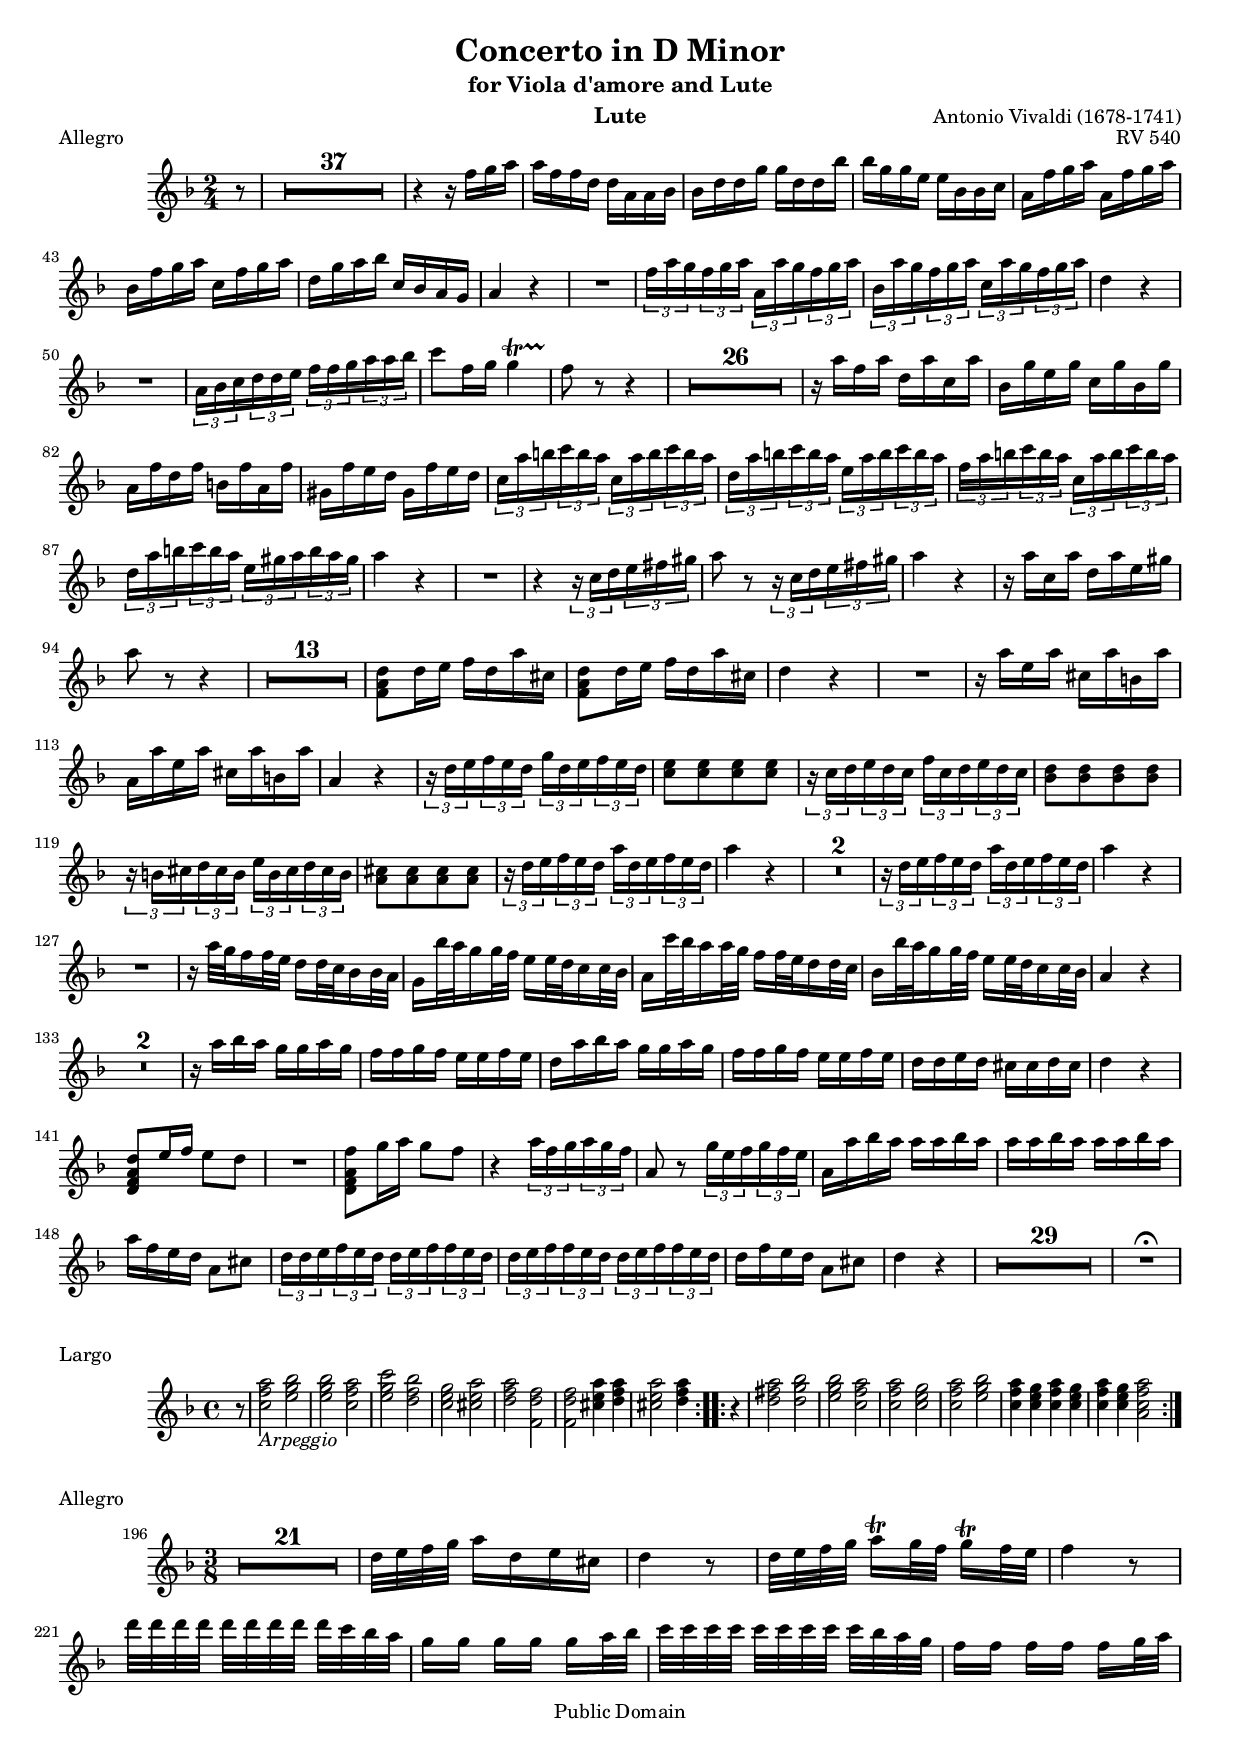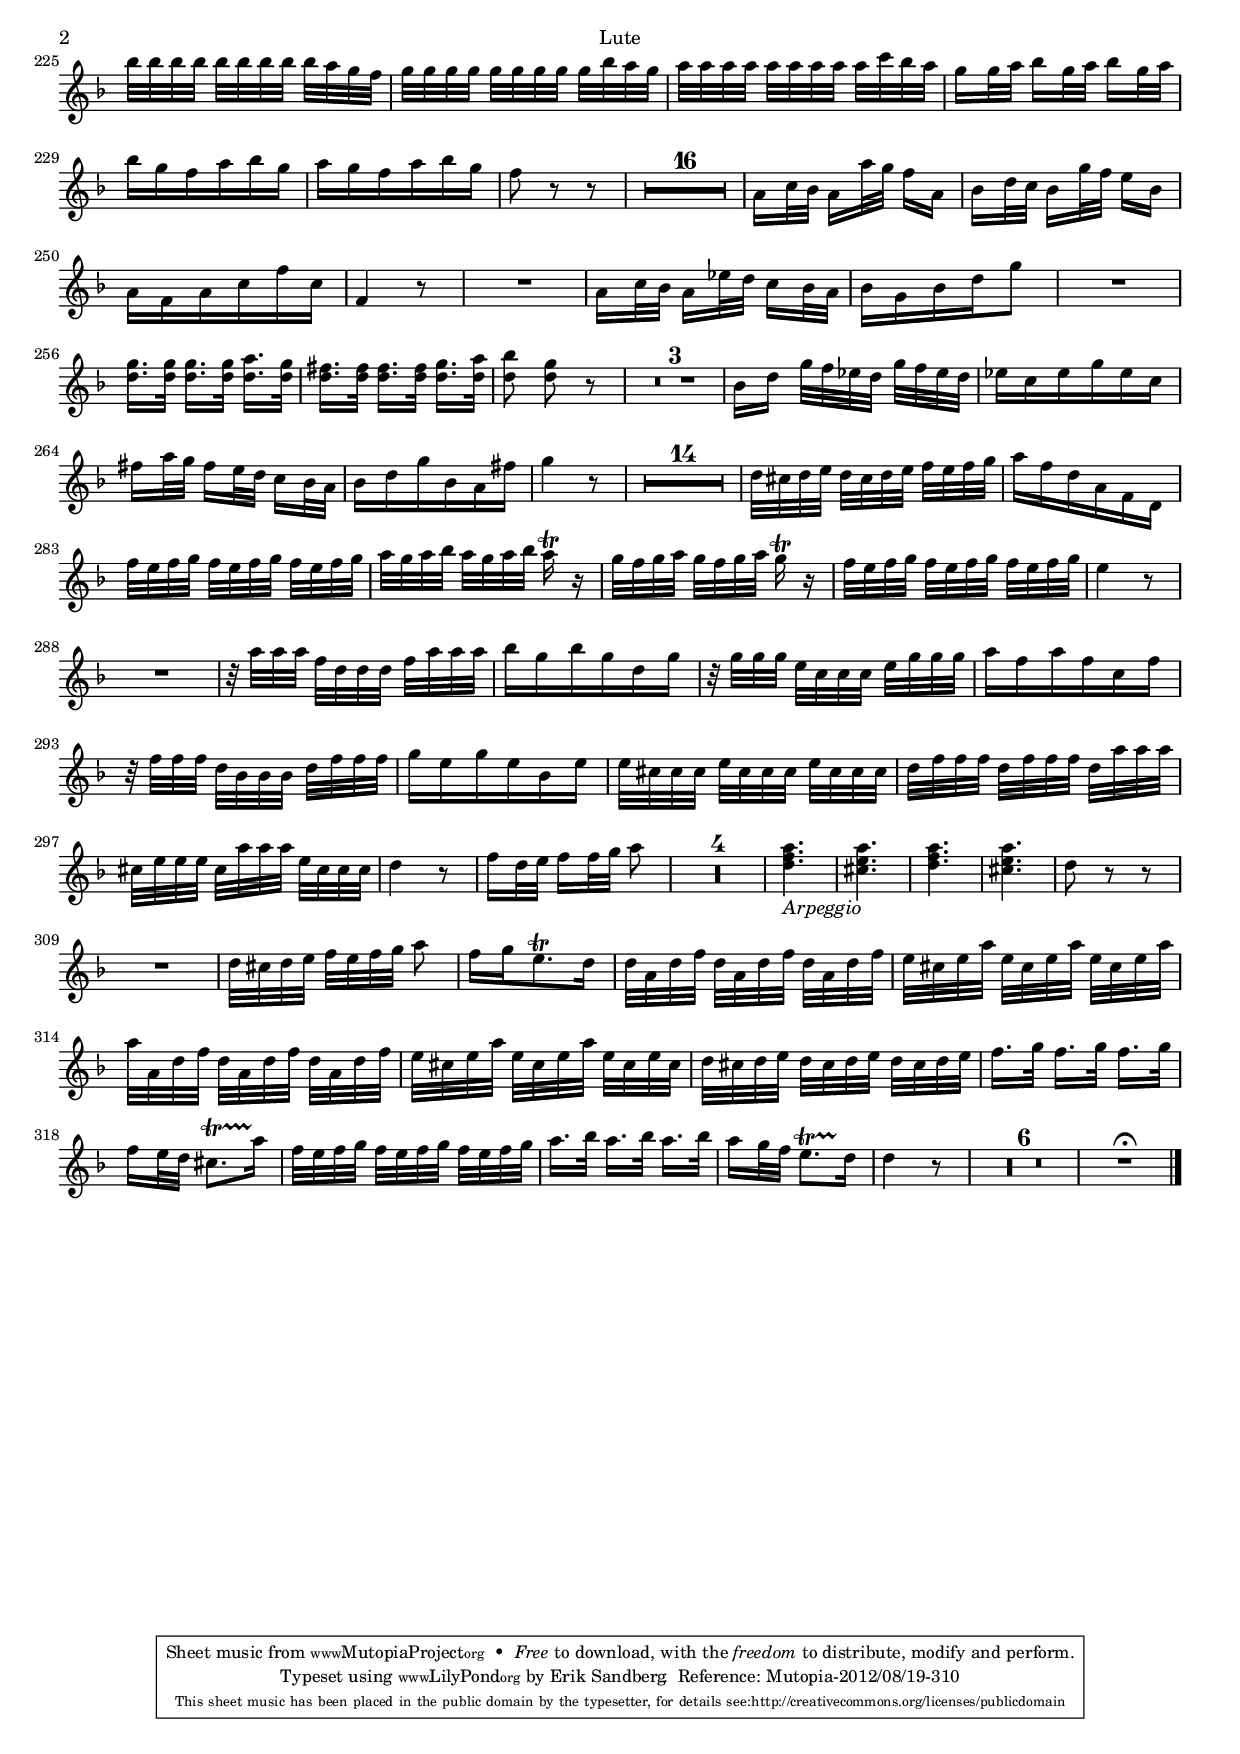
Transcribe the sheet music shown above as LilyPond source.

\version "2.16.0"
Instrument = "Lute"
\include "header.ly"
\version "2.14.2"

ILute = \relative c {
  \key f \major
  \time 2/4 
  \set Timing.beamExceptions = #'(
    (end . (
      ((1 . 8) . (4))
      ((1 . 16) . (4 4))
    )))
  \set Score.skipBars = ##t
  \set tupletSpannerDuration = #(ly:make-moment 1 8)

  \partial 8 r8 |
  R2*37 |
  % 38
  r4 r16 f''16 g a |
  % 39
  a f f d d a a bes |
  % 40
  bes d d g g d d bes' |
  % 41
  bes g g e e bes bes c |
  % 42
  a f' g a a, f' g a |
  % 43
  bes, f' g a c, f g a |
  % 44
  d, g a bes c, bes a g |
  % 45
  a4 r |
  % 46
  R2 |
  \times 2/3 {f'16 a g f g a a, a' g f g a |
  % 48
  bes, a' g f g a c, a' g f g a} |
  % 49
  d,4 r |
  % 50
  R2 |
  % 51
  \times 2/3 {a16 bes c d d e f f g a a bes} |
  % 52
  c8 f,16 g g4\startTrillSpan |
  % 53
  f8\stopTrillSpan r r4 |
  % 54
  R2*26 |
  % 80
  r16 a16 f a d, a' c, a' |
  % 81
  bes, g' e g c, g' bes, g' |
  % 82
  a, f' d f b, f' a, f' |
  % 83
  gis, f' e d gis, f' e d |
  % 84
  \times 2/3 {c16 a' b c b a c, a' b c b a |
  % 85
  d, a' b c b a e a b c b a |
  % 86
  f a b c b a c, a' b c b a |
  % 87
  d, a' b c b a e gis a b a gis} |
  % 88
  a4 r |
  % 89 
  R2 |
  % 90
  r4 \times 2/3 {r16 c, d e fis gis} |
  % 91
  a8 r \times 2/3 {r16 c, d e fis gis} |
  % 92
  a4 r |
  % 93
  r16 a16 c, a' d, a' e gis |
  % 94
  a8 r r4 |
  % 95
  R2*13 |
  % 108
  <d, a f>8 d16 e f d a' cis, |
  % 109
  <d a f>8 d16 e f d a' cis, |
  % 110
  d4 r |
  % 111 
  R2 |
  % 112
  r16 a'16 e a cis, a' b, a' |
  % 113
  a, a' e a cis, a' b, a' |
  % 114
  a,4 r |
  % 115
  \times 2/3 {r16 d e f e d g d e f e d} |
  % 116
  <e c >8<e c ><e c ><e c >|
  % 117
  \times 2/3 {r16 c d e d c f c d e d c} |
  % 118
  <d bes >8<d bes ><d bes ><d bes >|
  % 119
  \times 2/3 {r16 b cis d cis b e b cis d cis b} |
  % 120
  <cis a >8<cis a ><cis a ><cis a >|
  % 121
  \times 2/3 {r16 d e f e d a' d, e f e d} |
  % 122
  a'4 r |
  % 123
  R2*2 |
  %125
  \times 2/3 {r16 d, e f e d a' d, e f e d} |
  % 126
  a'4 r |
  % 127
  R2 |
  % 128
  r16 a32 g f16 f32 e d16 d32 c bes16 bes32 a |
  % 129
  g16 bes'32 a g16 g32 f e16 e32 d c16 c32 bes |
  % 130
  a16 c'32 bes a16 a32 g f16 f32 e d16 d32 c |
  % 131
  bes16 bes'32 a g16 g32 f e16 e32 d c16 c32 bes |
  % 132
  a4 r |
  % 133
  R2*2 |
  % 135
  r16 a'16 bes a g g a g |
  % 136
  f f g f e e f e |
  % 137
  d a' bes a g g a g |
  % 138
  f f g f e e f e |
  % 139
  d d e d cis cis d cis |
  % 140
  d4 r |
  % 141
  <d a d, f >8e16 f e8 d |
  % 142
  R2 |
  % 143
  <f a, d, f >8g16 a g8 f |
  % 144
  r4 \times 2/3 {a16 f g a g f} |
  % 145
  a,8 r \times 2/3 {g'16 e f g f e} |
  % 146
  a,16 a' bes a a a bes a |
  % 147
  a a bes a a a bes a |
  % 148
  a f e d a8 cis |
  % 149
  \times 2/3 {d16 d e f e d d e f f e d |
  % 150
  d e f f e d d e f f e d} |
  % 151
  d16 f e d a8 cis |
  % 152
  d4 r |
  % 153 
  R2*29 |
  % 182
  R2^\fermata
}

\version "2.14.2"

IILute = \relative c'' {
  \key f \major
  \time 4/4
  \repeat "volta" 2 {
  \partial 8 r8 |
  \set Score.currentBarNumber = #183
  <c f a>2_\markup{\italic "Arpeggio"} <e g bes> |
  %184
  <e g bes> <c f a> |
  %185
  <e g c> <d f bes> |
  <c e g> <cis e a> |
  %187
  <d f a> <f, d' f> |
  %188
  <f d' f> <cis' e a>4 <d f a> |
  <cis e a>2 <d f a>4
  }
  \repeat "volta" 2 {
  r4 |
  %190
  <d fis a>2 <d g bes> |
  <e g bes> <c f a> |
  %192
  <c f a> <c e g> |
  <c f a> <e g bes> |
  <c f a>4 <c e g> <c f a> <c e g> |
  <c f a> <c e g> <a c f a>2
  }
%{
  c16 f a f c f a f e g bes 
  g e g bes g |
  % 184
  e g bes g e g bes g c, f 
  a f c f a f |
  % 185
  e g c g e g c g d f bes 
  f d f bes f |
  % 186
  c e g e c e g e cis e a 
  e cis e a e |
  % 187
  d f a f d f a f f, d' f 
  d f, d' f d |
  % 188
  f, d' f d f, d' f d cis e 
  a e d f a f |
  % 189
  cis e a e cis e a e <a d, f >4
  }
  \repeat "volta" 2 {
  r4 |
  % 190
  d,16 fis a fis d fis a fis d 
  g bes g d g bes g |
  % 191
  e g bes g e g bes g c, f 
  a f c f a f |
  % 192
  c f a f c f a f c e g 
  e c e g e |
  % 193
  c f a f c f a f e g bes 
  g e g bes g |
  % 194
  c, f a f c e g e c f a 
  f c e g e |
  % 195
  c f a f c e g e <a f a, c >2^\fermata
  }
%}
}


\version "2.14.2"

IIILute = \relative c'' {
  \key f \major
  \time 3/8
  \set Timing.beamExceptions = #'(
    (end . (
      ((1 . 16) . (6))
      ((1 . 32) . (4 4 4))
    )))

  \set Score.skipBars = ##t

  \set Score.currentBarNumber = #196
  R4.*21 |
  d32 e f g a16 d, e cis |
  % 218
  d4 r8 |
  % 219
  d32 e f g a16^\trill g32 f g16^\trill f32 e |
  % 220
  f4 r8 |
  % 221
  d'32 d d d d d d d d c bes a |
  % 222
  g16 g g g g a32 bes |
  % 223
  c c c c c c c c c bes a g |
  % 224
  f16 f f f f g32 a |
  % 225
  bes bes bes bes bes bes bes bes bes a g f |
  % 226
  g g g g g g g g g bes a g |
  % 227
  a a a a a a a a a c bes a |
  % 228
  g16 g32 a bes16 g32 a bes16 g32 a |
  % 229
  bes16 g f a bes g |
  % 230
  a g f a bes g |
  % 231
  f8 r r |
  % 232
  R4.*16 |
  % 248
  a,16 c32 bes a16 a'32 g f16 a, |
  % 249
  bes d32 c bes16 g'32 f e16 bes |
  % 250
  a f a c f c |
  % 251
  f,4 r8 |
  % 252
  R4. |
  % 253
  a16 c32 bes a16 ees'32 d c16 bes32 a |
  % 254
  bes16 g bes d g8 |
  % 255
  R4. |
  % 256
  <g d >16.<g d >32<g d >16.<g d >32<a d, >16.<g d >32|
  % 257
  <fis d >16.<fis d >32<fis d >16.<fis d >32<g d >16.<a d, >32|
  % 258
  <bes d, >8<g d > r |
  % 259
  R4.*3 |
  % 262
  bes,16 d g32 f ees d g f ees d |
  % 263
  ees16 c ees g ees c |
  % 264
  fis a32 g fis16 e32 d c16 bes32 a |
  % 265
  bes16 d g bes, a fis' |
  % 266
  g4 r8 |
  % 267
  R4.*14 |
  % 281
  d32 cis d e d cis d e f e f g |
  % 282
  a16 f d a f d |
  % 283
  f'32 e f g f e f g f e f g |
  % 284
  a g a bes a g a bes a16^\trill r |
  % 285
  g32 f g a g f g a g16^\trill r |
  % 286
  f32 e f g f e f g f e f g |
  % 287
  e4 r8 |
  % 288
  R4. |
  % 289
  r32 a32 a a f d d d f a a a |
  % 290
  bes16 g bes g d g |
  % 291
  r32 g g g e c c c e g g g |
  % 292
  a16 f a f c f |
  % 293
  r32 f f f d bes bes bes d f f f |
  % 294
  g16 e g e bes e |
  % 295
  e32 cis cis cis e cis cis cis e cis cis cis |
  % 296
  d f f f d f f f d a' a a |
  % 297
  cis, e e e cis a' a a e cis cis cis |
  % 298
  d4 r8 |
  % 299
  f16 d32 e f16 f32 g a8 |
  % 300
  R4.*4 |
  % 304
  <d, f a>4._\markup{\italic "Arpeggio"} |
  <cis e a> | <d f a> | <cis e a> |
%{
  d,16 f a f d f |
  % 305
  cis e a e cis e |
  % 306
  d f a f d f |
  % 307
  cis e a e cis e |
%}
  % 308
  d8 r r |
  % 309
  R4. |
  %310
  d32 cis d e f e f g a8 |
  % 311
  f16 g e8.^\trill d16 |
  % 312
  d32 a d f d a d f d a d f |
  % 313
  e cis e a e cis e a e cis e a |
  % 314
  a a, d f d a d f d a d f |
  % 315
  e cis e a e cis e a e cis e cis |
  % 316
  d32 cis d e d cis d e d cis d e |
  % 317
  f16. g32 f16. g32 f16. g32 |
  % 318

  f16 e32 d cis8.\startTrillSpan a'16\stopTrillSpan  |
  % 319
  f32 e f g f e f g f e f g |
  % 317
  a16. bes32 a16. bes32 a16. bes32 |
  % 321
  a16 g32 f e8.\startTrillSpan d16\stopTrillSpan |
  % 322
  d4 r8 |
  % 323
  R4.*6 |
  % 329
  R4.^\fermata \bar "|."
}


#(set-global-staff-size 17)

\score {
  \context Staff=A \ILute
  \header { piece = "Allegro" opus = "RV 540" }
  \layout {}
}

\score {
  \context Staff=A \IILute
  \header { piece = "Largo" }
  \layout {}
}

\score {
  \context Staff=A \IIILute
  \header { piece = "Allegro" }
  \layout {}
}